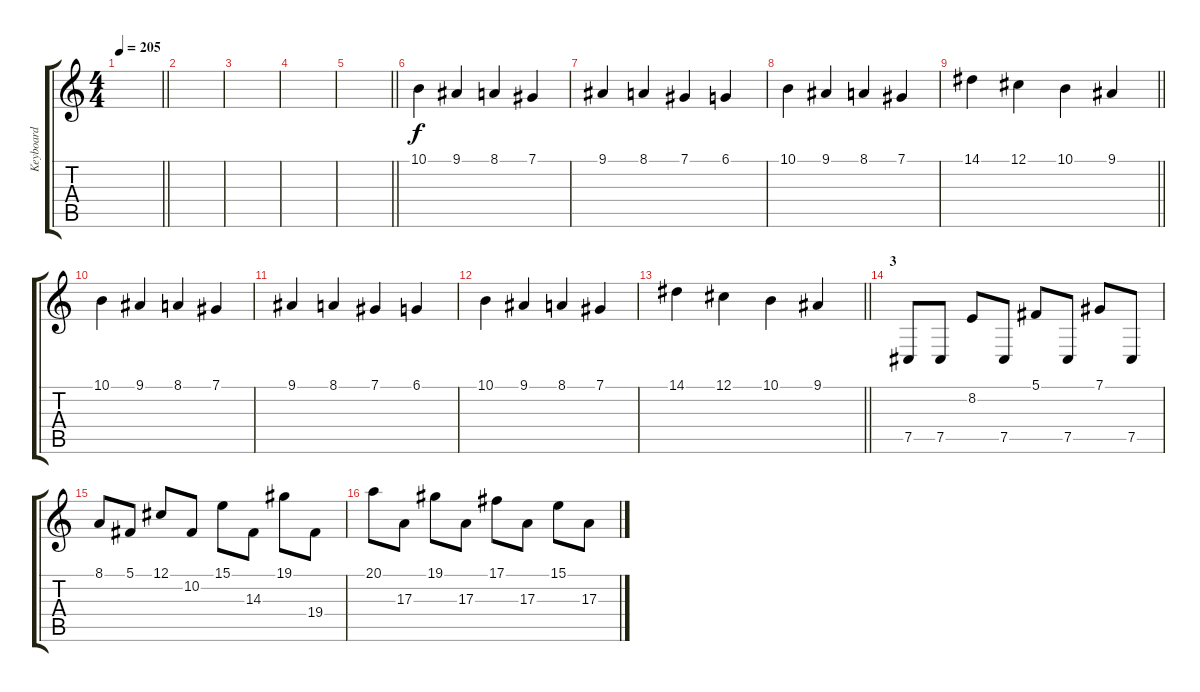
\track ("Keyboard" "Keyboard") {instrument acousticgrandpiano}
\staff {score tabs}
\tuning (Db4 Ab3 E3 B2 Gb2 Db2) {hide}
\ts (4 4)
\tempo 205
\clef g2
\barLineRight lightlight
\ks c
|
|
|
|
\barLineRight lightlight
|
10.1.4{volume 10 instrument pad3polysynth} 9.1.4 8.1.4 7.1.4 |
9.1.4 8.1.4 7.1.4 6.1.4 |
10.1.4 9.1.4 8.1.4 7.1.4 |
\barLineRight lightlight
14.1.4 12.1.4 10.1.4 9.1.4 |
10.1.4 9.1.4 8.1.4 7.1.4 |
9.1.4 8.1.4 7.1.4 6.1.4 |
10.1.4 9.1.4 8.1.4 7.1.4 |
\barLineRight lightlight
14.1.4 12.1.4 10.1.4 9.1.4 |
\section ("" "3")
7.5.8{volume 12 instrument pad1newage} 7.5.8 8.2.8 7.5.8 5.1.8 7.5.8 7.1.8 7.5.8 |
8.1.8 5.1.8 12.1.8 10.2.8 15.1.8 14.3.8 19.1.8 19.4.8 |
20.1.8 17.3.8 19.1.8 17.3.8 17.1.8 17.3.8 15.1.8 17.3.8
